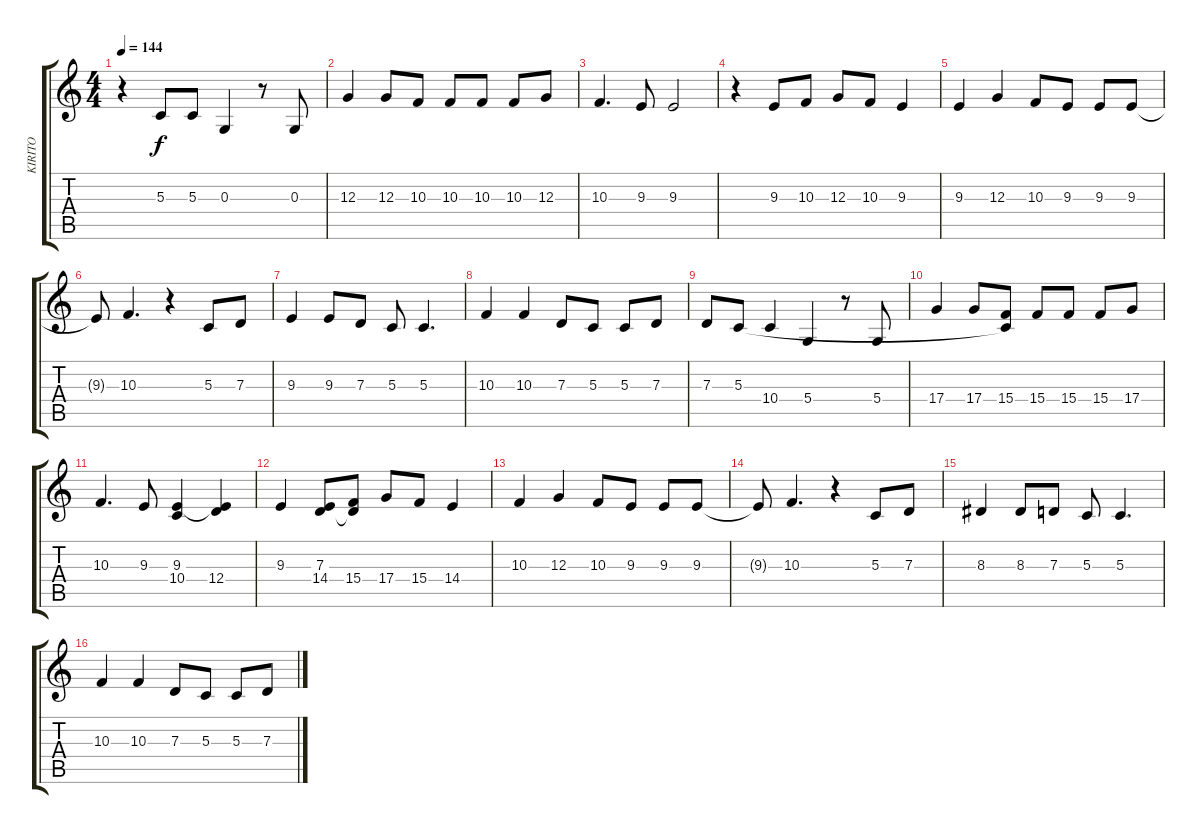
\track ("KIRITO" "KIRITO") {instrument lead6voice}
\staff {score tabs}
\tuning (E4 B3 G3 D3 A2 E2) {hide}
\ts (4 4)
\tempo 144
\clef g2
\ks c
r.4{dy f} 5.3.8 5.3.8 0.3.4 r.8 0.3.8 |
12.3.4 12.3.8 10.3.8 10.3.8 10.3.8 10.3.8 12.3.8 |
10.3.4{d} 9.3.8 9.3.2 |
r.4 9.3.8 10.3.8 12.3.8 10.3.8 9.3.4 |
9.3.4 12.3.4 10.3.8 9.3.8 9.3.8 9.3.8 |
9.3{t}.8 10.3.4{d} r.4 5.3.8 7.3.8 |
9.3.4 9.3.8 7.3.8 5.3.8 5.3.4{d} |
10.3.4 10.3.4 7.3.8 5.3.8 5.3.8 7.3.8 |
7.3.8 5.3.8 10.4.4 5.4.4 r.8 5.4.8 |
17.4.4 17.4.8 (5.3{t} 15.4).8 15.4.8 15.4.8 15.4.8 17.4.8 |
10.3.4{d} 9.3.8 (9.3 10.4).4 (9.3{t} 12.4).4 |
9.3.4 (7.3 14.4).8 (7.3{t} 15.4).8 17.4.8 15.4.8 14.4.4 |
10.3.4 12.3.4 10.3.8 9.3.8 9.3.8 9.3.8 |
9.3{t}.8 10.3.4{d} r.4 5.3.8 7.3.8 |
8.3.4 8.3.8 7.3.8 5.3.8 5.3.4{d} |
10.3.4 10.3.4 7.3.8 5.3.8 5.3.8 7.3.8
